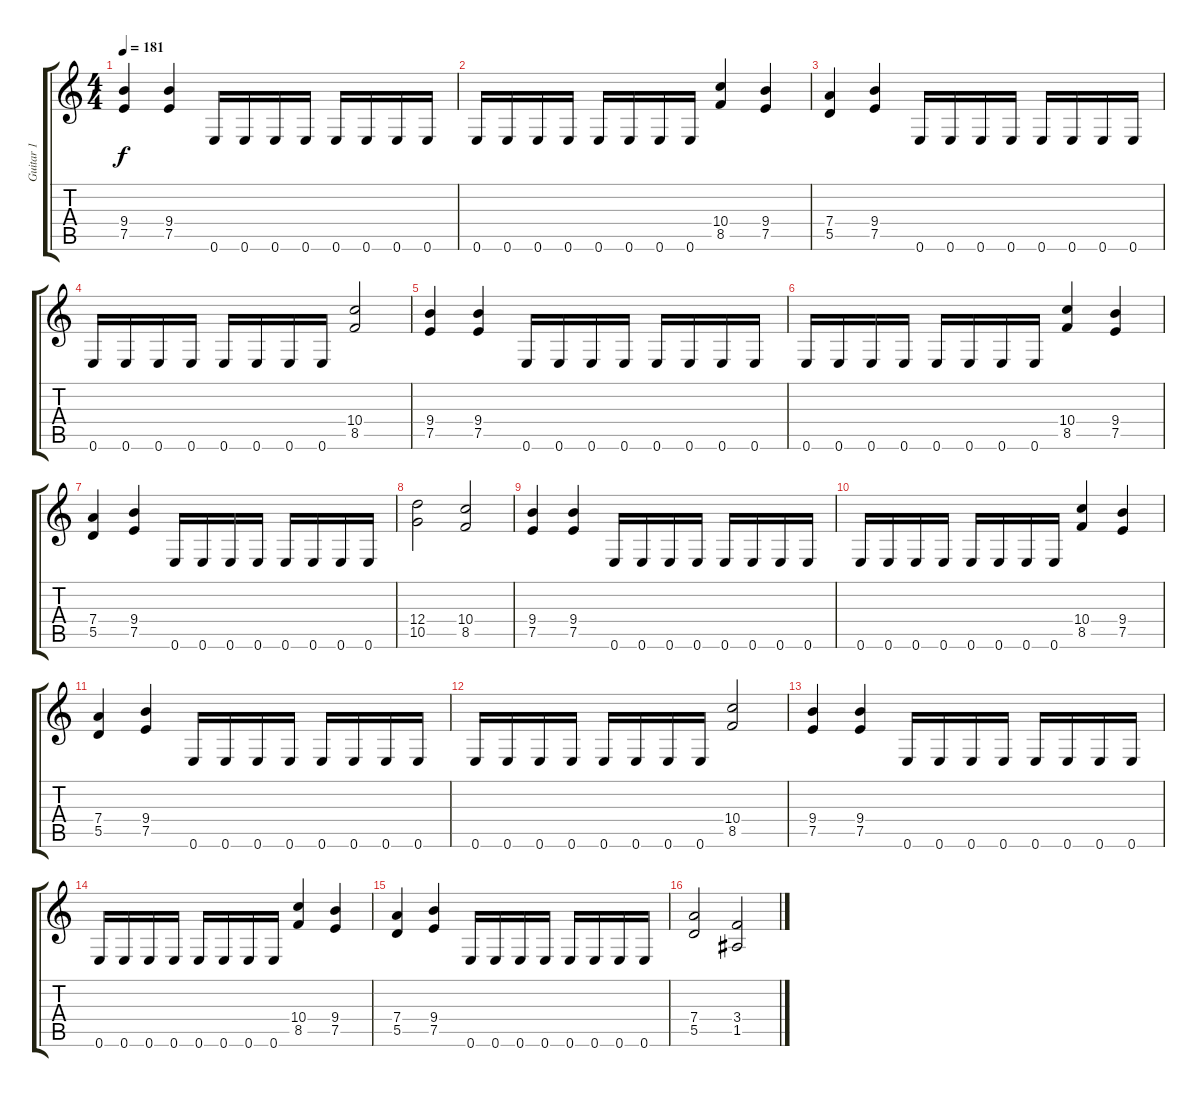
\track ("Guitar 1" "Guitar 1") {instrument distortionguitar}
\staff {score tabs}
\tuning (E4 B3 G3 D3 A2 E2) {hide}
\ts (4 4)
\tempo 181
\clef g2
\ks c
(9.4 7.5).4{dy f} (9.4 7.5).4 0.6.16 0.6.16 0.6.16 0.6.16 0.6.16 0.6.16 0.6.16 0.6.16 |
0.6.16 0.6.16 0.6.16 0.6.16 0.6.16 0.6.16 0.6.16 0.6.16 (10.4 8.5).4 (9.4 7.5).4 |
(7.4 5.5).4 (9.4 7.5).4 0.6.16 0.6.16 0.6.16 0.6.16 0.6.16 0.6.16 0.6.16 0.6.16 |
0.6.16 0.6.16 0.6.16 0.6.16 0.6.16 0.6.16 0.6.16 0.6.16 (10.4 8.5).2 |
(9.4 7.5).4 (9.4 7.5).4 0.6.16 0.6.16 0.6.16 0.6.16 0.6.16 0.6.16 0.6.16 0.6.16 |
0.6.16 0.6.16 0.6.16 0.6.16 0.6.16 0.6.16 0.6.16 0.6.16 (10.4 8.5).4 (9.4 7.5).4 |
(7.4 5.5).4 (9.4 7.5).4 0.6.16 0.6.16 0.6.16 0.6.16 0.6.16 0.6.16 0.6.16 0.6.16 |
(12.4 10.5).2 (10.4 8.5).2 |
(9.4 7.5).4 (9.4 7.5).4 0.6.16 0.6.16 0.6.16 0.6.16 0.6.16 0.6.16 0.6.16 0.6.16 |
0.6.16 0.6.16 0.6.16 0.6.16 0.6.16 0.6.16 0.6.16 0.6.16 (10.4 8.5).4 (9.4 7.5).4 |
(7.4 5.5).4 (9.4 7.5).4 0.6.16 0.6.16 0.6.16 0.6.16 0.6.16 0.6.16 0.6.16 0.6.16 |
0.6.16 0.6.16 0.6.16 0.6.16 0.6.16 0.6.16 0.6.16 0.6.16 (10.4 8.5).2 |
(9.4 7.5).4 (9.4 7.5).4 0.6.16 0.6.16 0.6.16 0.6.16 0.6.16 0.6.16 0.6.16 0.6.16 |
0.6.16 0.6.16 0.6.16 0.6.16 0.6.16 0.6.16 0.6.16 0.6.16 (10.4 8.5).4 (9.4 7.5).4 |
(7.4 5.5).4 (9.4 7.5).4 0.6.16 0.6.16 0.6.16 0.6.16 0.6.16 0.6.16 0.6.16 0.6.16 |
(7.4 5.5).2 (3.4 1.5).2
